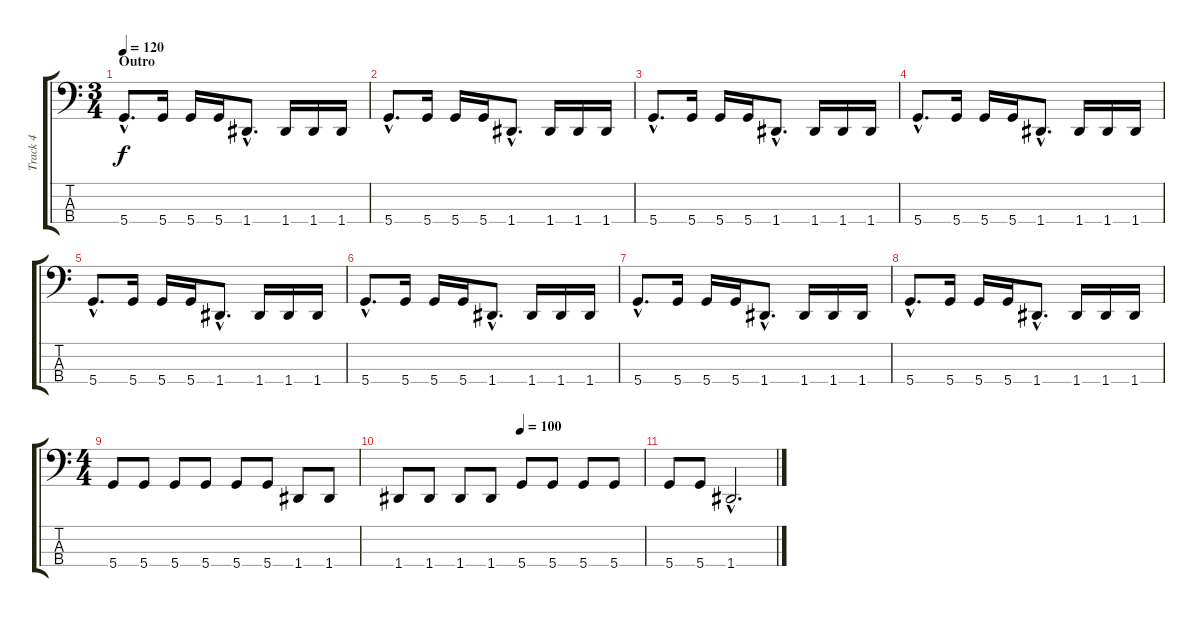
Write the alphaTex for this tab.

\track ("Track 4" "Track 4") {instrument electricbasspick}
\staff {score tabs}
\tuning (G2 D2 A1 D1) {hide}
\ts (3 4)
\section ("" "Outro")
\tempo 120
\clef f4
\ks c
5.4{hac}.8{d dy f} 5.4.16 5.4.16 5.4.16 1.4{hac}.8{d} 1.4.16 1.4.16 1.4.16 |
5.4{hac}.8{d} 5.4.16 5.4.16 5.4.16 1.4{hac}.8{d} 1.4.16 1.4.16 1.4.16 |
5.4{hac}.8{d} 5.4.16 5.4.16 5.4.16 1.4{hac}.8{d} 1.4.16 1.4.16 1.4.16 |
5.4{hac}.8{d} 5.4.16 5.4.16 5.4.16 1.4{hac}.8{d} 1.4.16 1.4.16 1.4.16 |
5.4{hac}.8{d} 5.4.16 5.4.16 5.4.16 1.4{hac}.8{d} 1.4.16 1.4.16 1.4.16 |
5.4{hac}.8{d} 5.4.16 5.4.16 5.4.16 1.4{hac}.8{d} 1.4.16 1.4.16 1.4.16 |
5.4{hac}.8{d} 5.4.16 5.4.16 5.4.16 1.4{hac}.8{d} 1.4.16 1.4.16 1.4.16 |
5.4{hac}.8{d} 5.4.16 5.4.16 5.4.16 1.4{hac}.8{d} 1.4.16 1.4.16 1.4.16 |
\ts (4 4)
5.4.8 5.4.8 5.4.8 5.4.8 5.4.8 5.4.8 1.4.8 1.4.8 |
\tempo (100 0.5)
1.4.8 1.4.8 1.4.8 1.4.8 5.4.8 5.4.8 5.4.8 5.4.8 |
5.4.8 5.4.8 1.4{hac}.2{d}
